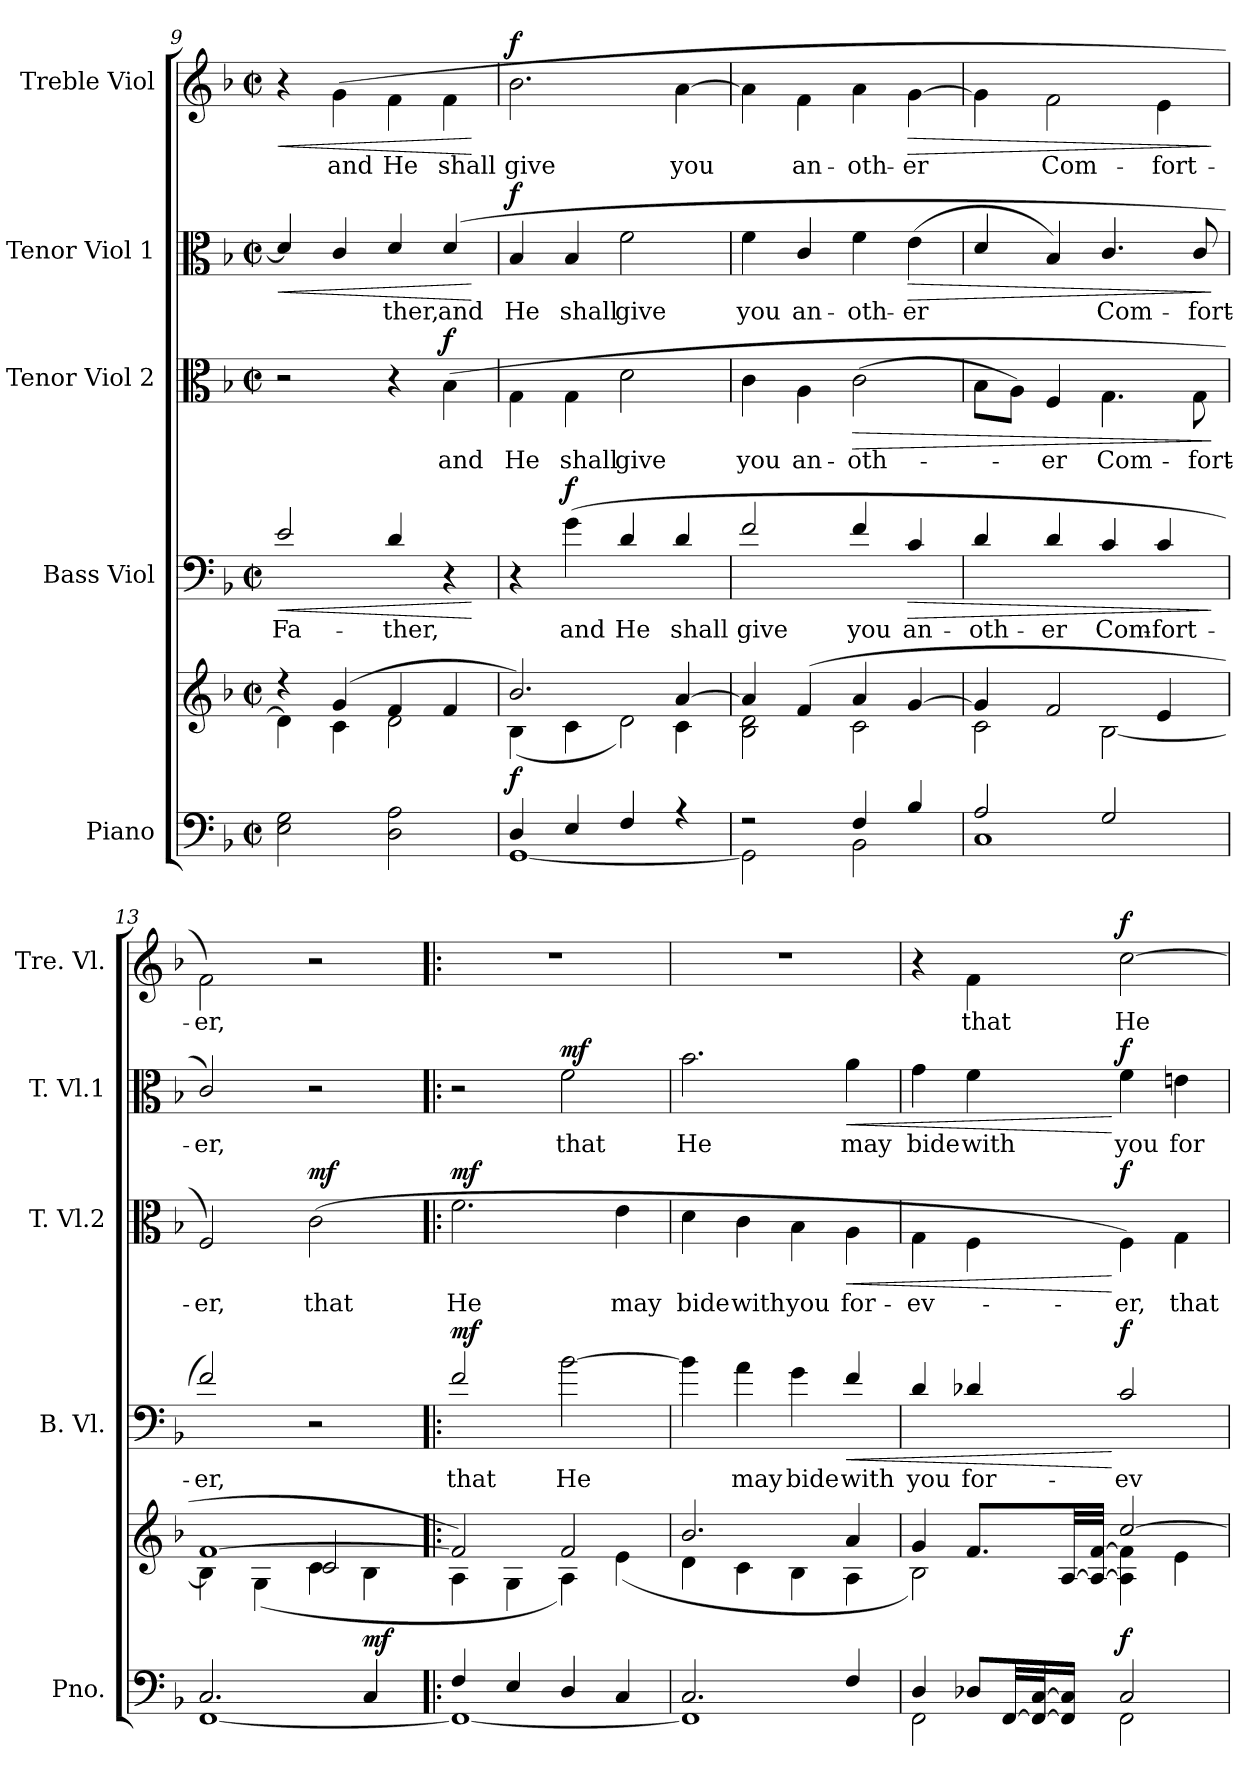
**kern	**kern	**dynam	**kern	**text	**dynam	**kern	**text	**dynam	**kern	**text	**dynam	**kern	**text	**dynam
*part5	*part5	*part5	*part4	*part4	*part4	*part3	*part3	*part3	*part2	*part2	*part2	*part1	*part1	*part1
*staff6	*staff5	*staff5/6	*staff4	*staff4	*staff4	*staff3	*staff3	*staff3	*staff2	*staff2	*staff2	*staff1	*staff1	*staff1
*I"Piano	*	*	*I"Bass Viol	*	*	*I"Tenor Viol 2	*	*	*I"Tenor Viol 1	*	*	*I"Treble Viol	*	*
*I'Pno.	*	*	*I'B. Vl.	*	*	*I'T. Vl.2	*	*	*I'T. Vl.1	*	*	*I'Tre. Vl.	*	*
*clefF4	*clefG2	*	*clefF4	*	*	*clefC3	*	*	*clefC3	*	*	*clefG2	*	*
*	*	*	*ITrd7c12	*	*	*	*	*	*	*	*	*	*	*
*k[b-]	*k[b-]	*	*k[b-]	*	*	*k[b-]	*	*	*k[b-]	*	*	*k[b-]	*	*
*M2/2	*M2/2	*	*M2/2	*	*	*M2/2	*	*	*M2/2	*	*	*M2/2	*	*
*met(c|)	*met(c|)	*	*met(c|)	*	*	*met(c|)	*	*	*met(c|)	*	*	*met(c|)	*	*
=9	=9	=9	=9	=9	=9	=9	=9	=9	=9	=9	=9	=9	=9	=9
*	*^	*	*	*	*	*	*	*	*	*	*	*	*	*
!	!	!	!	!	!LO:LY:b	!LO:HP:b	!	!	!	!	!	!LO:HP:b	!	!	!LO:HP:b
2E\ 2G\	4r	4d\]	.	2E/	Fa-	<	2r	.	.	4d/]	.	<	4r	.	<
!	!	!	!	!	!	!	!	!	!	!	!	!	!	!LO:LY:b	!
.	(>4g/	4c\	.	.	.	.	.	.	.	4c/	.	.	(>4g\	and	.
!	!	!	!	!	!LO:LY:b	!	!	!	!	!	!LO:LY:b	!	!	!LO:LY:b	!
2D\ 2A\	4f/	2d\	.	4D/	-ther,	.	4r	.	.	4d/	-ther,	.	4f\	He	.
!	!	!	!	!	!	!	!	!LO:LY:b	!LO:DY:a	!	!LO:LY:b	!	!	!LO:LY:b	!
.	4f/	.	.	4r	.	.	(>4B-\	and	f	(>4d/	and	.	4f\	shall	.
*	*v	*v	*	*	*	*	*	*	*	*	*	*	*	*	*
.	.	.	.	.	[	.	.	.	.	.	[	.	.	[
=10	=10	=10	=10	=10	=10	=10	=10	=10	=10	=10	=10	=10	=10	=10
*^	*^	*	*	*	*	*	*	*	*	*	*	*	*	*
*	*	*	*^	*	*	*	*	*	*	*	*	*	*	*	*	*
!	!	!	!	!	!LO:DY:a=2	!	!	!	!	!LO:LY:b	!	!	!LO:LY:b	!LO:DY:a	!	!LO:LY:b	!LO:DY:a
4D/	[1GG	2.b-/)	(<4B-\	2.ryy	f	4r	.	.	4G\	He	.	4B-/	He	f	2.b-\	give	f
!	!	!	!	!	!	!	!LO:LY:b	!LO:DY:a	!	!LO:LY:b	!	!	!LO:LY:b	!	!	!	!
4E/	.	.	4c\	.	.	(>4G\	and	f	4G\	shall	.	4B-/	shall	.	.	.	.
!	!	!	!	!	!	!	!LO:LY:b	!	!	!LO:LY:b	!	!	!LO:LY:b	!	!	!	!
4F/	.	.	2d\)	.	.	4D/	He	.	2d\	give	.	2f\	give	.	.	.	.
!	!	!	!	!	!	!	!LO:LY:b	!	!	!	!	!	!	!	!	!LO:LY:b	!
4r	.	[4a/	.	4c\	.	4D/	shall	.	.	.	.	.	.	.	[4a\	you	.
=11	=11	=11	=11	=11	=11	=11	=11	=11	=11	=11	=11	=11	=11	=11	=11	=11	=11
!	!	!	!	!	!	!	!LO:LY:b	!	!	!LO:LY:b	!	!	!LO:LY:b	!	!	!	!
*	*	*	*v	*v	*	*	*	*	*	*	*	*	*	*	*	*	*
2r	2GG\]	4a/]	2B-\ 2d\	.	2F/	give	.	4c\	you	.	4f\	you	.	4a\]	.	.
!	!	!	!	!	!	!	!	!	!LO:LY:b	!	!	!LO:LY:b	!	!	!LO:LY:b	!
.	.	(>4f/	.	.	.	.	.	4A\	an-	.	4c/	an-	.	4f\	an-	.
!	!	!	!	!	!	!LO:LY:b	!	!	!LO:LY:b	!LO:HP:b	!	!LO:LY:b	!	!	!LO:LY:b	!
4F/	2BB-\	4a/	2c\	.	4F/	you	.	(>2c\	-oth-	>	4f\	-oth-	.	4a\	-oth-	.
!	!	!	!	!	!	!LO:LY:b	!LO:HP:b	!	!	!	!	!LO:LY:b	!LO:HP:b	!	!LO:LY:b	!LO:HP:b
4B-/	.	[4g/	.	.	4C/	an-	>	.	.	.	(>4e\	-er	>	[4g\	-er	>
=12	=12	=12	=12	=12	=12	=12	=12	=12	=12	=12	=12	=12	=12	=12	=12	=12
!	!	!	!	!	!	!LO:LY:b	!	!	!	!	!	!	!	!	!	!
2A/	1C	4g/]	2c\	.	4D/	-oth-	.	8B-\L	.	.	4d/	.	.	4g\]	.	.
.	.	.	.	.	.	.	.	8A\J)	.	.	.	.	.	.	.	.
!	!	!	!	!	!	!LO:LY:b	!	!	!LO:LY:b	!	!	!	!	!	!LO:LY:b	!
.	.	2f/	.	.	4D/	-er	.	4F/	-er	.	4B-/)	.	.	2f\	Com-	.
!	!	!	!	!	!	!LO:LY:b	!	!	!LO:LY:b	!	!	!LO:LY:b	!	!	!	!
2G/	.	.	[2B-\	.	4C/	Com-	.	4.G\	Com-	.	4.c/	Com-	.	.	.	.
!	!	!	!	!	!	!LO:LY:b	!	!	!	!	!	!	!	!	!LO:LY:b	!
.	.	4e/	.	.	4C/	-fort-	.	.	.	.	.	.	.	4e\	-fort-	.
!	!	!	!	!	!	!	!	!	!LO:LY:b	!	!	!LO:LY:b	!	!	!	!
.	.	.	.	.	.	.	.	8G\	-fort-	.	8c/	-fort-	.	.	.	.
*v	*v	*	*	*	*	*	*	*	*	*	*	*	*	*	*	*
*	*v	*v	*	*	*	*	*	*	*	*	*	*	*	*	*
.	.	.	.	.	]	.	.	]	.	.	]	.	.	]
=13	=13	=13	=13	=13	=13	=13	=13	=13	=13	=13	=13	=13	=13	=13
*^	*^	*	*	*	*	*	*	*	*	*	*	*	*	*
*	*	*	*^	*	*	*	*	*	*	*	*	*	*	*	*	*
!	!	!	!	!	!	!	!LO:LY:b	!	!	!LO:LY:b	!	!	!LO:LY:b	!	!	!LO:LY:b	!
2.C/	[1FF	[1f	4B-\]	2ryy	.	2F/)	-er,	.	2F/)	-er,	.	2c/)	-er,	.	2f\)	-er,	.
.	.	.	(<4G\	.	.	.	.	.	.	.	.	.	.	.	.	.	.
!	!	!	!	!	!	!	!	!	!	!LO:LY:b	!LO:DY:a	!	!	!	!	!	!
.	.	.	4c\	2c/	.	2r	.	.	(>2c\	that	mf	2r	.	.	2r	.	.
!	!	!	!	!	!LO:DY:a=2	!	!	!	!	!	!	!	!	!	!	!	!
4C/	.	.	4B-\	.	mf	.	.	.	.	.	.	.	.	.	.	.	.
*	*	*	*v	*v	*	*	*	*	*	*	*	*	*	*	*	*	*
!!LO:PB:g=z
=14!|:	=14!|:	=14!|:	=14!|:	=14!|:	=14!|:	=14!|:	=14!|:	=14!|:	=14!|:	=14!|:	=14!|:	=14!|:	=14!|:	=14!|:	=14!|:	=14!|:
!	!	!	!	!	!	!LO:LY:b	!LO:DY:a	!	!LO:LY:b	!LO:DY:a	!	!	!	!	!	!
4F/	1FF_	2f/])	4A\	.	2F/	that	mf	2.f\	He	mf	2r	.	.	1r	.	.
4E/	.	.	4G\	.	.	.	.	.	.	.	.	.	.	.	.	.
!	!	!	!	!	!	!LO:LY:b	!	!	!	!	!	!LO:LY:b	!LO:DY:a	!	!	!
4D/	.	2f/	4A\)	.	[2B-\	He	.	.	.	.	2f\	that	mf	.	.	.
!	!	!	!	!	!	!	!	!	!LO:LY:b	!	!	!	!	!	!	!
4C/	.	.	(<4e\	.	.	.	.	4e\	may	.	.	.	.	.	.	.
=15	=15	=15	=15	=15	=15	=15	=15	=15	=15	=15	=15	=15	=15	=15	=15	=15
!	!	!	!	!	!	!	!	!	!LO:LY:b	!	!	!LO:LY:b	!	!	!	!
2.C/	1FF]	2.b-/	4d\	.	4B-\]	.	.	4d\	bide	.	2.b-\	He	.	1r	.	.
!	!	!	!	!	!	!LO:LY:b	!	!	!LO:LY:b	!	!	!	!	!	!	!
.	.	.	4c\	.	4A\	may	.	4c\	with	.	.	.	.	.	.	.
!	!	!	!	!	!	!LO:LY:b	!	!	!LO:LY:b	!	!	!	!	!	!	!
.	.	.	4B-\	.	4G\	bide	.	4B-\	you	.	.	.	.	.	.	.
!	!	!	!	!	!	!LO:LY:b	!LO:HP:b	!	!LO:LY:b	!LO:HP:b	!	!LO:LY:b	!LO:HP:b	!	!	!
4F/	.	4a/	4A\	.	4F/	with	<	4A\	for-	<	4a\	may	<	.	.	.
=16	=16	=16	=16	=16	=16	=16	=16	=16	=16	=16	=16	=16	=16	=16	=16	=16
!	!	!	!	!	!	!LO:LY:b	!	!	!LO:LY:b	!	!	!LO:LY:b	!	!	!	!
4D/	2FF\	4g/	2B-\)	.	4D/	you	.	4G\	-ev-	.	4g\	bide	.	4r	.	.
!	!	!	!	!	!	!LO:LY:b	!	!	!	!	!	!LO:LY:b	!	!	!LO:LY:b	!
8D-X/L	.	8.f/L	.	.	4D-X/	for-	.	4F\	.	.	4f\	with	.	4f\	that	.
[32FF/LL	.	.	.	.	.	.	.	.	.	.	.	.	.	.	.	.
32FF/_ [32C/J	.	.	.	.	.	.	.	.	.	.	.	.	.	.	.	.
16FF/] 16C/]JJ	.	[32A/LL	.	.	.	.	.	.	.	.	.	.	.	.	.	.
.	.	32A/_ [32f/JJJ	.	.	.	.	.	.	.	.	.	.	.	.	.	.
!	!	!	!	!LO:DY:a=2	!	!LO:LY:b	!LO:DY:n=1:a	!	!LO:LY:b	!LO:DY:n=1:a	!	!LO:LY:b	!LO:DY:n=1:a	!	!LO:LY:b	!LO:DY:a
2C/	2FF\	[2cc/	4A\] 4f\]	f	2C/	-ev-	[ f	4F\)	-er,	[ f	4f\	you	[ f	[2cc\	He	f
!	!	!	!	!	!	!	!	!	!LO:LY:b	!	!	!LO:LY:b	!	!	!	!
.	.	.	4e\	.	.	.	.	4G\	that	.	4en\	for-	.	.	.	.
*v	*v	*	*	*	*	*	*	*	*	*	*	*	*	*	*	*
*	*v	*v	*	*	*	*	*	*	*	*	*	*	*	*	*
=	=	=	=	=	=	=	=	=	=	=	=	=	=	=
*-	*-	*-	*-	*-	*-	*-	*-	*-	*-	*-	*-	*-	*-	*-
